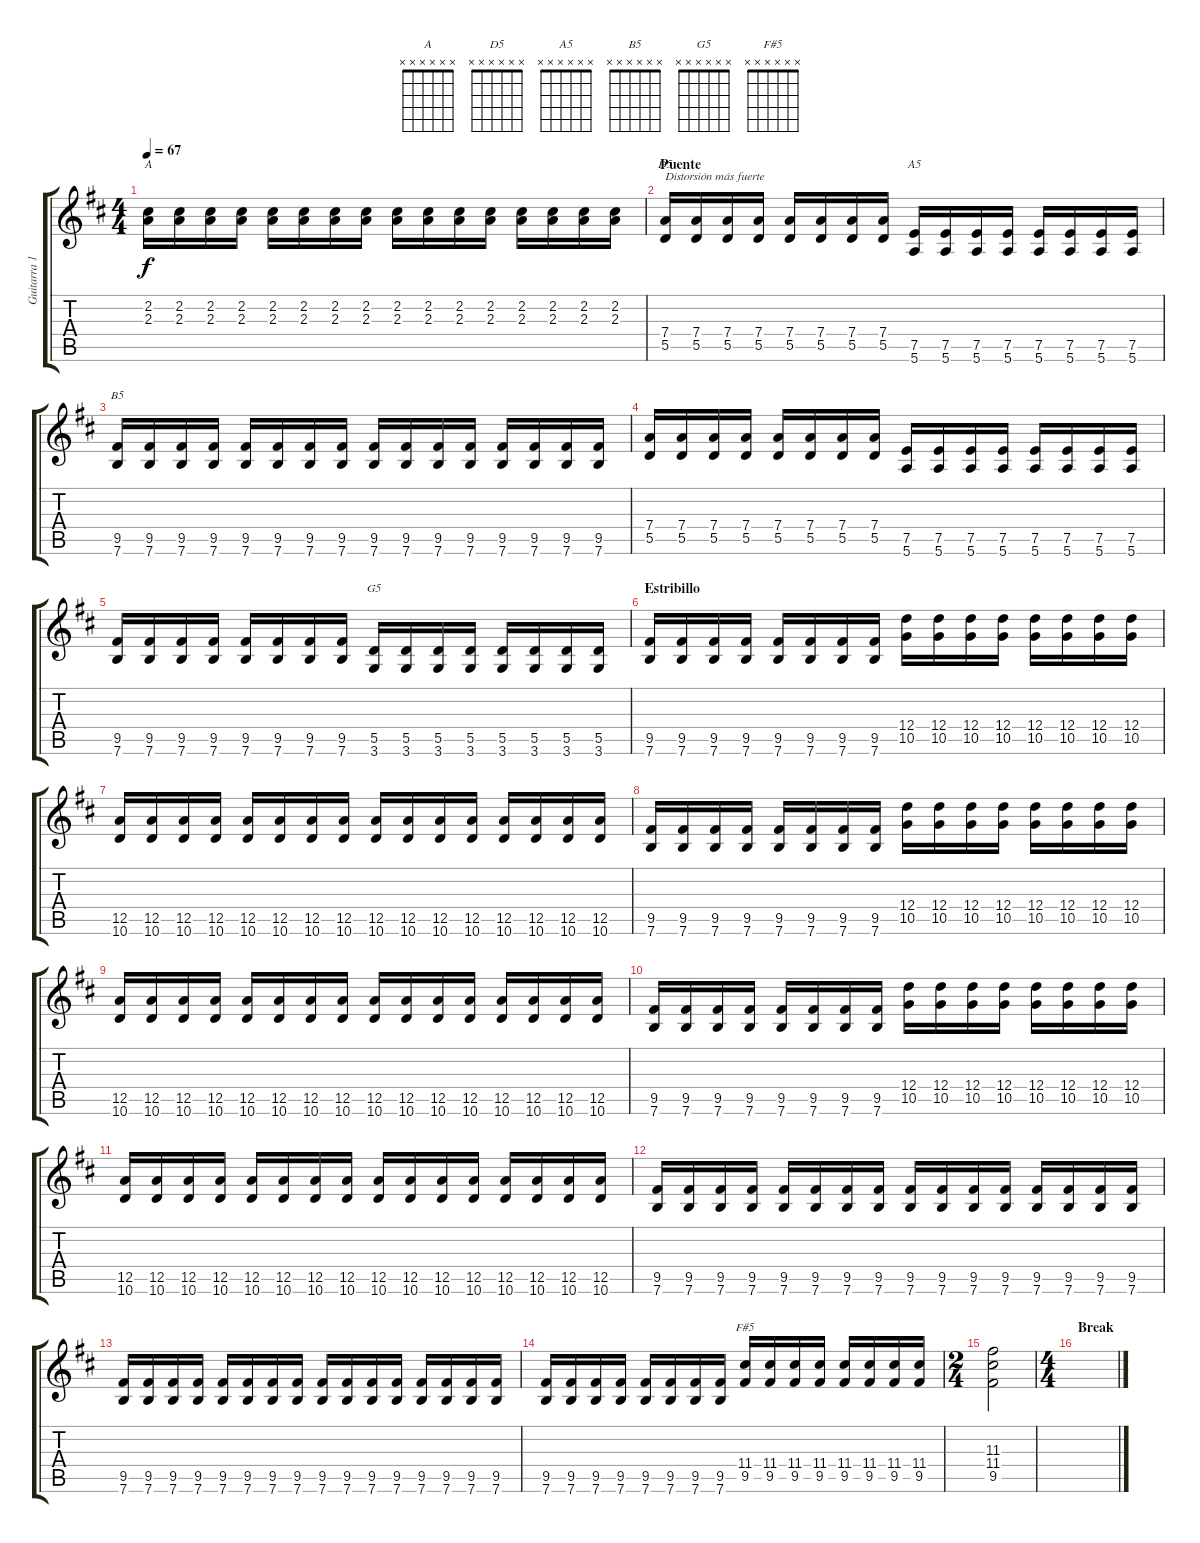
\track ("Guitarra 1" "Guitarra 1") {instrument electricguitarjazz}
\staff {score tabs}
\tuning (E4 B3 G3 D3 A2 E2) {hide}
\chord ("A" x x x x x x)
\chord ("D5" x x x x x x)
\chord ("A5" x x x x x x)
\chord ("B5" x x x x x x)
\chord ("G5" x x x x x x)
\chord ("F#5" x x x x x x)
\ts (4 4)
\tempo 67
\clef g2
\ks bminor
(2.2 2.3).16{ch "A" dy f} (2.2 2.3).16 (2.2 2.3).16 (2.2 2.3).16 (2.2 2.3).16 (2.2 2.3).16 (2.2 2.3).16 (2.2 2.3).16 (2.2 2.3).16 (2.2 2.3).16 (2.2 2.3).16 (2.2 2.3).16 (2.2 2.3).16 (2.2 2.3).16 (2.2 2.3).16 (2.2 2.3).16 |
\section ("" "Puente")
(7.4 5.5).16{ch "D5" txt "Distorsión más fuerte" instrument overdrivenguitar} (7.4 5.5).16 (7.4 5.5).16 (7.4 5.5).16 (7.4 5.5).16 (7.4 5.5).16 (7.4 5.5).16 (7.4 5.5).16 (7.5 5.6).16{ch "A5"} (7.5 5.6).16 (7.5 5.6).16 (7.5 5.6).16 (7.5 5.6).16 (7.5 5.6).16 (7.5 5.6).16 (7.5 5.6).16 |
(9.5 7.6).16{ch "B5"} (9.5 7.6).16 (9.5 7.6).16 (9.5 7.6).16 (9.5 7.6).16 (9.5 7.6).16 (9.5 7.6).16 (9.5 7.6).16 (9.5 7.6).16 (9.5 7.6).16 (9.5 7.6).16 (9.5 7.6).16 (9.5 7.6).16 (9.5 7.6).16 (9.5 7.6).16 (9.5 7.6).16 |
(7.4 5.5).16 (7.4 5.5).16 (7.4 5.5).16 (7.4 5.5).16 (7.4 5.5).16 (7.4 5.5).16 (7.4 5.5).16 (7.4 5.5).16 (7.5 5.6).16 (7.5 5.6).16 (7.5 5.6).16 (7.5 5.6).16 (7.5 5.6).16 (7.5 5.6).16 (7.5 5.6).16 (7.5 5.6).16 |
(9.5 7.6).16 (9.5 7.6).16 (9.5 7.6).16 (9.5 7.6).16 (9.5 7.6).16 (9.5 7.6).16 (9.5 7.6).16 (9.5 7.6).16 (5.5 3.6).16{ch "G5"} (5.5 3.6).16 (5.5 3.6).16 (5.5 3.6).16 (5.5 3.6).16 (5.5 3.6).16 (5.5 3.6).16 (5.5 3.6).16 |
\section ("" "Estribillo")
(9.5 7.6).16 (9.5 7.6).16 (9.5 7.6).16 (9.5 7.6).16 (9.5 7.6).16 (9.5 7.6).16 (9.5 7.6).16 (9.5 7.6).16 (12.4 10.5).16 (12.4 10.5).16 (12.4 10.5).16 (12.4 10.5).16 (12.4 10.5).16 (12.4 10.5).16 (12.4 10.5).16 (12.4 10.5).16 |
(12.5 10.6).16 (12.5 10.6).16 (12.5 10.6).16 (12.5 10.6).16 (12.5 10.6).16 (12.5 10.6).16 (12.5 10.6).16 (12.5 10.6).16 (12.5 10.6).16 (12.5 10.6).16 (12.5 10.6).16 (12.5 10.6).16 (12.5 10.6).16 (12.5 10.6).16 (12.5 10.6).16 (12.5 10.6).16 |
(9.5 7.6).16 (9.5 7.6).16 (9.5 7.6).16 (9.5 7.6).16 (9.5 7.6).16 (9.5 7.6).16 (9.5 7.6).16 (9.5 7.6).16 (12.4 10.5).16 (12.4 10.5).16 (12.4 10.5).16 (12.4 10.5).16 (12.4 10.5).16 (12.4 10.5).16 (12.4 10.5).16 (12.4 10.5).16 |
(12.5 10.6).16 (12.5 10.6).16 (12.5 10.6).16 (12.5 10.6).16 (12.5 10.6).16 (12.5 10.6).16 (12.5 10.6).16 (12.5 10.6).16 (12.5 10.6).16 (12.5 10.6).16 (12.5 10.6).16 (12.5 10.6).16 (12.5 10.6).16 (12.5 10.6).16 (12.5 10.6).16 (12.5 10.6).16 |
(9.5 7.6).16 (9.5 7.6).16 (9.5 7.6).16 (9.5 7.6).16 (9.5 7.6).16 (9.5 7.6).16 (9.5 7.6).16 (9.5 7.6).16 (12.4 10.5).16 (12.4 10.5).16 (12.4 10.5).16 (12.4 10.5).16 (12.4 10.5).16 (12.4 10.5).16 (12.4 10.5).16 (12.4 10.5).16 |
(12.5 10.6).16 (12.5 10.6).16 (12.5 10.6).16 (12.5 10.6).16 (12.5 10.6).16 (12.5 10.6).16 (12.5 10.6).16 (12.5 10.6).16 (12.5 10.6).16 (12.5 10.6).16 (12.5 10.6).16 (12.5 10.6).16 (12.5 10.6).16 (12.5 10.6).16 (12.5 10.6).16 (12.5 10.6).16 |
(9.5 7.6).16 (9.5 7.6).16 (9.5 7.6).16 (9.5 7.6).16 (9.5 7.6).16 (9.5 7.6).16 (9.5 7.6).16 (9.5 7.6).16 (9.5 7.6).16 (9.5 7.6).16 (9.5 7.6).16 (9.5 7.6).16 (9.5 7.6).16 (9.5 7.6).16 (9.5 7.6).16 (9.5 7.6).16 |
(9.5 7.6).16 (9.5 7.6).16 (9.5 7.6).16 (9.5 7.6).16 (9.5 7.6).16 (9.5 7.6).16 (9.5 7.6).16 (9.5 7.6).16 (9.5 7.6).16 (9.5 7.6).16 (9.5 7.6).16 (9.5 7.6).16 (9.5 7.6).16 (9.5 7.6).16 (9.5 7.6).16 (9.5 7.6).16 |
(9.5 7.6).16 (9.5 7.6).16 (9.5 7.6).16 (9.5 7.6).16 (9.5 7.6).16 (9.5 7.6).16 (9.5 7.6).16 (9.5 7.6).16 (11.4 9.5).16{ch "F#5"} (11.4 9.5).16 (11.4 9.5).16 (11.4 9.5).16 (11.4 9.5).16 (11.4 9.5).16 (11.4 9.5).16 (11.4 9.5).16 |
\ts (2 4)
(11.3 11.4 9.5).2 |
\ts (4 4)
\section ("" "Break")
